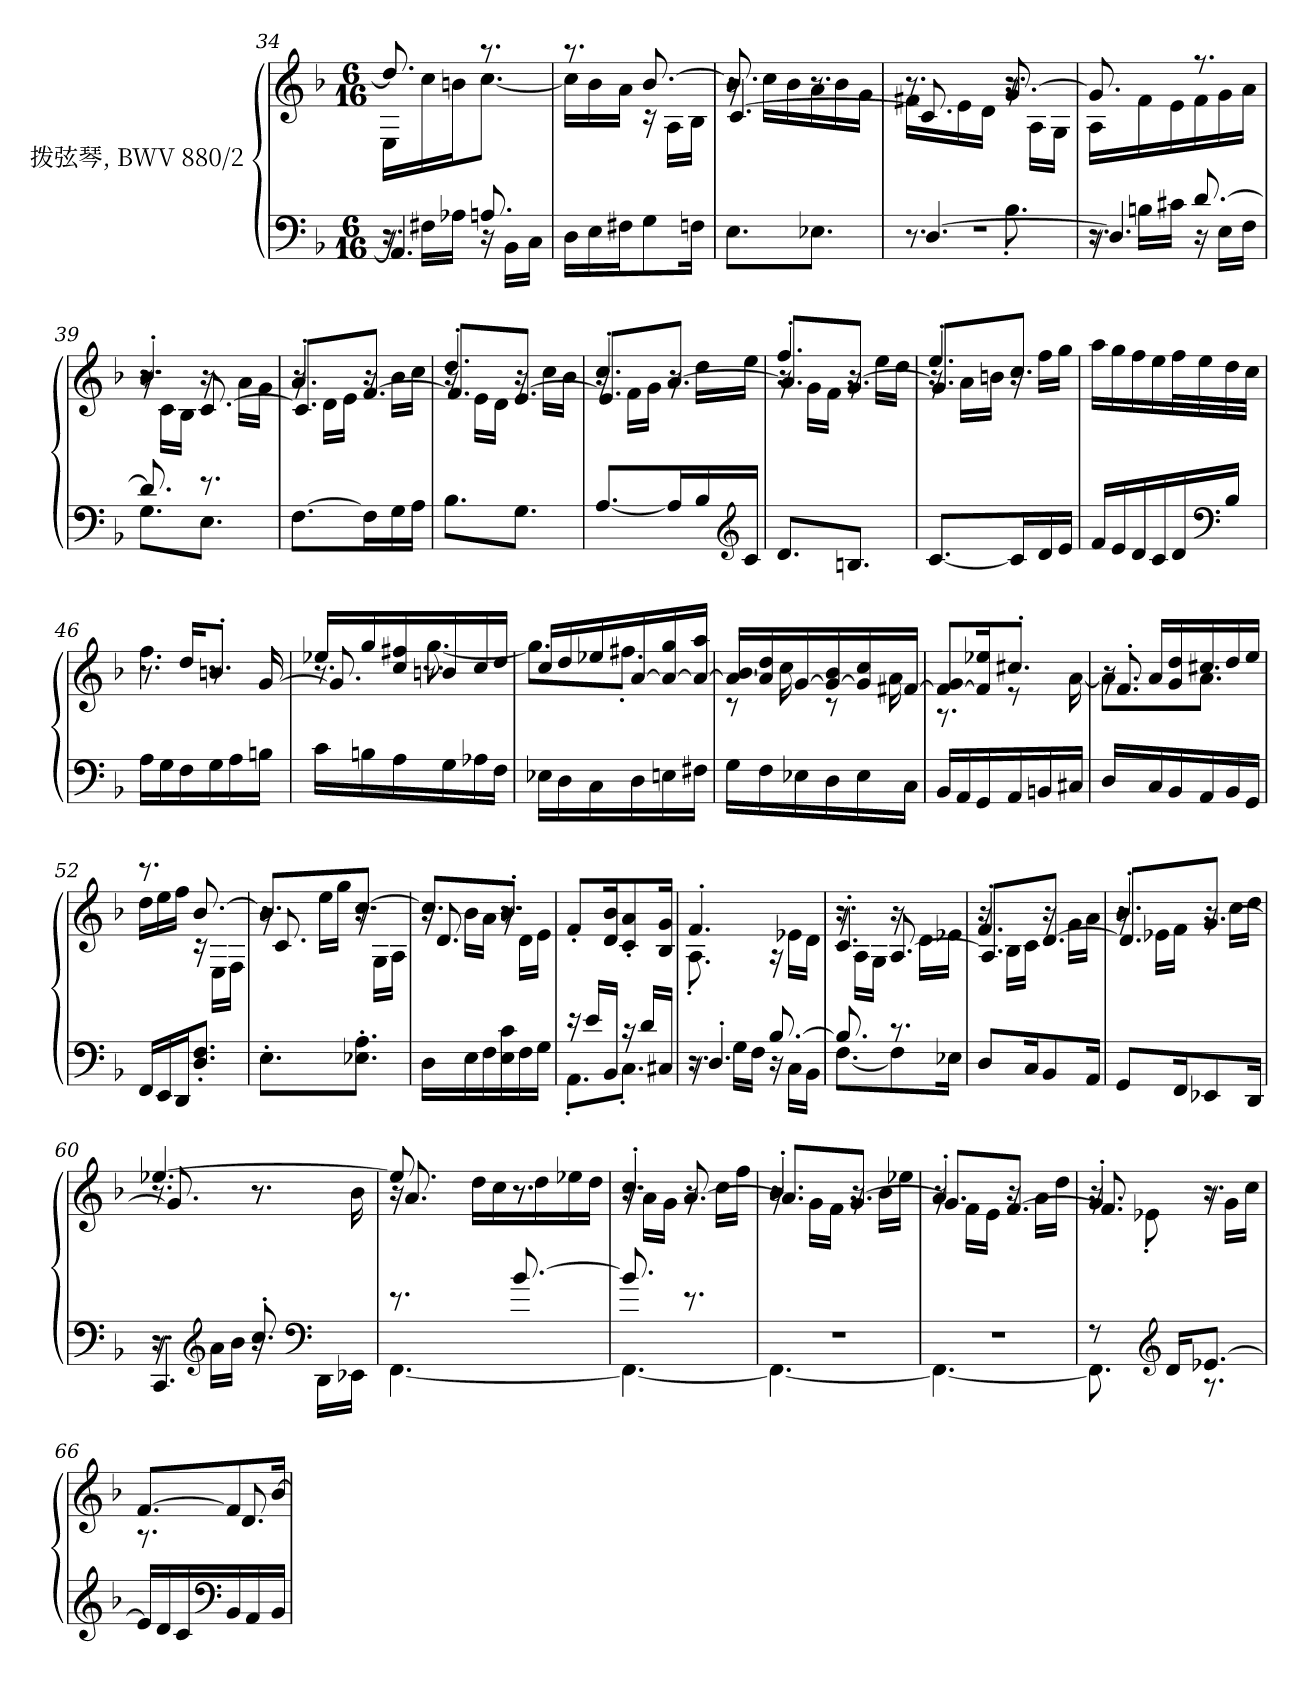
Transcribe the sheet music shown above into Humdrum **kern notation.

**kern	**kern
*part1	*part1
*staff2	*staff1
*I"拨弦琴, BWV 880/2	*
*clefF4	*clefG2
*k[b-]	*k[b-]
*M6/16	*M6/16
=34	=34
*^	*^
*	*^	*	*
8.r	16r	4.AA/]	8.dd/]	16E\LL
.	16F#X\LL	.	.	16cc\
.	16A-X\JJ	.	.	16bn\J
8.An/	16r	.	8.r	[8.cc\J
.	16BB-\LL	.	.	.
.	16C\JJ	.	.	.
*v	*v	*v	*	*
!!LO:LB:g=z	!!
=35	=35	=35
16D\LL	8.r	16cc\LL]
16E\	.	16b-\
16F#X\J	.	16a\JJ
8G\	[8.b-/	16r
.	.	16A\LL
16Fn\Jk	.	16B-\JJ
=36	=36	=36
*	*	*^
8.E\L	8.b-/]	16r	[4.c/
.	.	16cc\LL	.
.	.	16b-\	.
8.E-X\J	8.r	16a\	.
.	.	16b-\	.
.	.	16g\JJ	.
=37	=37	=37	=37
*^	*	*	*
*	*^	*	*	*
4.r	8.r	[4.D/	8.r	16f#X\LL	8.c/]
.	.	.	.	16e\	.
.	.	.	.	16d\JJ	.
.	8.B-'\	.	[8.g/	16r	8.r
.	.	.	.	16A\LL	.
.	.	.	.	16G\JJ	.
*	*	*	*	*v	*v
=38	=38	=38	=38	=38
8.r	16r	4.D/]	8.g/]	16A\LL
.	16Bn\LL	.	.	16f\
.	16c#X\JJ	.	.	16e\
[8.d/	16r	.	8.r	16f\
.	16E\LL	.	.	16g\
.	16F\JJ	.	.	16a\JJ
*	*v	*v	*	*
=39	=39	=39	=39
*	*	*	*^
8.d/]	8.G\L	4.b-'/	16r	8.r
.	.	.	16c\LL	.
.	.	.	16B-\JJ	.
8.r	8.E\J	.	16r	[8.c/
.	.	.	16a\LL	.
.	.	.	16g\JJ	.
*v	*v	*	*	*
!!LO:LB:g=z	!!	!!
=40	=40	=40	=40
[8.F\L	4.a'/	16r	8.c/L]
.	.	16d\LL	.
.	.	16e\JJ	.
16F\L]	.	16r	[8.f/J
16G\	.	16b-\LL	.
16A\JJ	.	16cc\JJ	.
=41	=41	=41	=41
8.B-\L	4.dd'/	16r	8.f/L]
.	.	16e\LL	.
.	.	16d\JJ	.
8.G\J	.	16r	[8.e/J
.	.	16cc\LL	.
.	.	16b-\JJ	.
=42	=42	=42	=42
[8.A/L	4.cc'/	16r	8.e/L]
.	.	16f\LL	.
.	.	16g\JJ	.
16A/L]	.	16r	[8.a/J
16B-/	.	16dd\LL	.
*clefG2	*	*	*
16c/JJ	.	16ee\JJ	.
=43	=43	=43	=43
8.d/L	4.ff'/	16r	8.a/L]
.	.	16g\LL	.
.	.	16f\JJ	.
8.Bn/J	.	16r	[8.g/J
.	.	16ee\LL	.
.	.	16dd\JJ	.
=44	=44	=44	=44
[8.c/L	4.ee'/	16r	8.g/L]
.	.	16a\LL	.
.	.	16bn\JJ	.
16c/L]	.	16r	8.cc/J
16d/	.	16ff\LL	.
16e/JJ	.	16gg\JJ	.
*	*v	*v	*v
!!LO:LB:g=z
=45	=45
16f/LL	16aa\LL
16e/	16gg\
16d/	16ff\
16c/	16ee\
16d/	32ff\L
.	32ee\
*clefF4	*
16B-/JJ	32dd\
.	32cc\JJJ
=46	=46
*	*^
*	*	*^
16A\LL	8r	4.ff\	8.r
16G\	.	.	.
16F\	16dd/KL	.	.
16G\	8.bn'/J	.	8r
16A\	.	.	.
16Bn\JJ	.	.	[16g/
=47	=47	=47	=47
16c\LL	16ee-X/LL	8.r	8.g/]
16Bn\	16gg/	.	.
16A\	16cc/ 16ff#X/	.	.
16G\	16bn/	[8.gg\	8.r
16A-X\	16cc/	.	.
16F\JJ	16dd/JJ	.	.
*	*	*v	*v
=48	=48	=48
16E-X\LL	16cc/LL	8.gg\L]
16D\	16dd/	.
16C\	16ee-X/	.
16D\	[16a/	8.ff#X'\J
16En\	16a/_ 16gg/	.
16F#X\JJ	16a/_ 16aa/JJ	.
!!LO:LB:g=z	!!
=49	=49	=49
16G\LL	16a/_ 16b-/LL	8r
16F\	16a/] 16dd/	.
16E-X\	[16g/	16cc\
16D\	16g/_ 16b-/	8r
16E-\	16g/] 16cc/	.
16C\JJ	[16f#X/JJ	16a\
=50	=50	=50
16BB-/LL	8f#/_ 8g/L	8.r
16AA/	.	.
16GG/	16f#/] 16ee-X/K	.
16AA/	8.cc#X'/J	8r
16BBn/	.	.
16C#X/JJ	.	[16a\
=51	=51	=51
*	*	*^
16D/LL	16r	8.a\L]	8.f'/
16C/	16a/LL	.	.
16BB-/	16g/ 16dd/	.	.
16AA/	16cc#X/	8.a\J	8.r
16BB-/	16dd/	.	.
16GG/JJ	16ee/JJ	.	.
*	*	*v	*v
=52	=52	=52
16FF/LL	8.r	16dd\LL
16EE/	.	16ee\
16DD/J	.	16ff\JJ
8.D/' 8.F/'J	[8.b-/	16r
.	.	16E\LL
.	.	16F\JJ
!!LO:LB:g=z
=53	=53	=53
*	*	*^
8.E'\L	8.b-/L]	16r	8.c/
.	.	16ee\LL	.
.	.	16gg\JJ	.
8.E-X\' 8.A\'J	[8.cc/J	16r	8.r
.	.	16G\LL	.
.	.	16A\JJ	.
=54	=54	=54	=54
16D\LL	8.cc/L]	16r	8.d/
16E\	.	16b-\LL	.
16F\	.	16a\JJ	.
16E\ 16c\	8.b-'/J	16r	8.r
16F\	.	16d\LL	.
16G\JJ	.	16e\JJ	.
*	*v	*v	*v
=55	=55
*^	*
16r	8.AA'\L	8f'/L
16e/LL	.	.
16BB-/JJ	.	16d/ 16b-/K
16r	8.C'\J	8c/' 8a/'
16d/LL	.	.
16C#X/JJ	.	16B-/ 16g/Jk
=56	=56	=56
*	*^	*^
8.r	16r	4.D'/	4.f'/	8.A'\
.	16G\LL	.	.	.
.	16F\JJ	.	.	.
[8.B-/	16r	.	.	16r
.	16C\LL	.	.	16e-X\LL
.	16BB-\JJ	.	.	16d\JJ
*	*v	*v	*	*
=57	=57	=57	=57
*	*	*	*^
8.B-/]	[8.F\L	4.c'/	16r	8.r
.	.	.	16A\LL	.
.	.	.	16G\JJ	.
8.r	8F\]	.	16r	[8.A/
.	.	.	16d\LL	.
.	16E-X\Jk	.	16e-X\JJ	.
*v	*v	*	*	*
!!LO:PB:g=z	!!	!!
=58	=58	=58	=58
8D/L	4.f'/	16r	8.A/L]
.	.	16B-\LL	.
16C/K	.	16c\JJ	.
8BB-/	.	16r	[8.d/J
.	.	16g\LL	.
16AA/Jk	.	16a\JJ	.
=59	=59	=59	=59
8GG/L	4.b-'/	16r	8.d/L]
.	.	16e-X\LL	.
16FF/K	.	16f\JJ	.
8EE-X/	.	16r	[8.g/J
.	.	16cc\LL	.
16DD/Jk	.	16dd\JJ	.
=60	=60	=60	=60
*^	*	*	*
*	*^	*	*	*
8.r	16r	4.CC'/	[4.ee-X/	8.r	8.g/]
*clefG2	*	*	*	*	*
.	16a\LL	.	.	.	.
.	16b-\JJ	.	.	.	.
8.cc'/	16r	.	.	8r	8.r
*clefF4	*	*	*	*	*
.	16DD\LL	.	.	.	.
.	16EE-X\JJ	.	.	16b-\	.
*	*v	*v	*	*	*
=61	=61	=61	=61	=61
8.r	[4.FF\	8.ee-/]	16r	8.a/
.	.	.	16dd\LL	.
.	.	.	16cc\	.
[8.b-/	.	8.r	16dd\	8.r
.	.	.	16ee-X\	.
.	.	.	16dd\JJ	.
!!LO:LB:g=z	!!	!!
=62	=62	=62	=62	=62
8.b-/]	4.FF\_	4.cc'/	16r	8.r
.	.	.	16a\LL	.
.	.	.	16g\JJ	.
8.r	.	.	16r	[8.a/
.	.	.	16cc\LL	.
.	.	.	16ff\JJ	.
=63	=63	=63	=63	=63
4.r	4.FF\_	4.b-'/	16r	8.a/L]
.	.	.	16g\LL	.
.	.	.	16f\JJ	.
.	.	.	16r	[8.g/J
.	.	.	16b-\LL	.
.	.	.	16ee-X\JJ	.
=64	=64	=64	=64	=64
4.r	4.FF\_	4.a'/	16r	8.g/L]
.	.	.	16f\LL	.
.	.	.	16e\JJ	.
.	.	.	16r	[8.f/J
.	.	.	16a\LL	.
.	.	.	16dd\JJ	.
=65	=65	=65	=65	=65
8r	8.FF\]	4.g'/	16r	8.f/]
.	.	.	8e-X'\	.
*clefG2	*	*	*	*
16d/KL	.	.	.	.
[8.e-X/J	8.r	.	16r	8.r
.	.	.	16g\LL	.
.	.	.	16cc\JJ	.
*v	*v	*	*	*
*	*	*v	*v
=66	=66	=66
16e-/LL]	[8.f/L	8.r
16d/	.	.
16c/	.	.
*clefF4	*	*
16BB-/	8f/]	8.d/
16AA/	.	.
16BB-/JJ	[16b-/Jk	.
*	*v	*v
=	=
*-	*-
